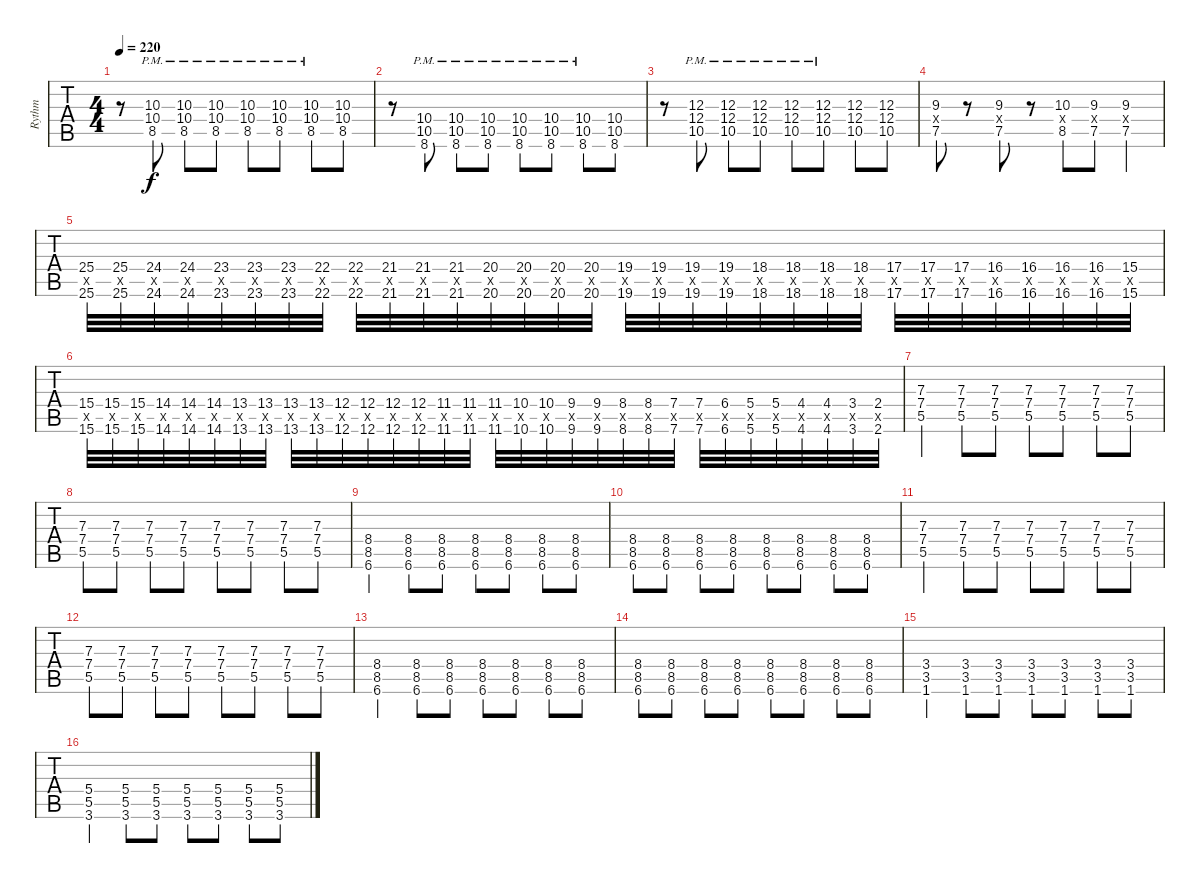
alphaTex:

\track ("Rythm" "Rythm") {instrument overdrivenguitar}
\staff {tabs}
\tuning (Eb4 Bb3 Gb3 Db3 Ab2 Eb2) {hide}
\ts (4 4)
\tempo 220
\clef g2
\ks c
r.8{dy f} (10.3{pm} 10.4{pm} 8.5{pm}).8 (10.3{pm} 10.4{pm} 8.5{pm}).8 (10.3{pm} 10.4{pm} 8.5{pm}).8 (10.3{pm} 10.4{pm} 8.5{pm}).8 (10.3{pm} 10.4{pm} 8.5{pm}).8 (10.3{pm} 10.4{pm} 8.5{pm}).8 (10.3 10.4 8.5).8 |
r.8 (10.4{pm} 10.5{pm} 8.6{pm}).8 (10.4{pm} 10.5{pm} 8.6{pm}).8 (10.4{pm} 10.5{pm} 8.6{pm}).8 (10.4{pm} 10.5{pm} 8.6{pm}).8 (10.4{pm} 10.5{pm} 8.6{pm}).8 (10.4{pm} 10.5{pm} 8.6{pm}).8 (10.4 10.5 8.6).8 |
r.8 (12.3{pm} 12.4{pm} 10.5{pm}).8 (12.3{pm} 12.4{pm} 10.5{pm}).8 (12.3{pm} 12.4{pm} 10.5{pm}).8 (12.3{pm} 12.4{pm} 10.5{pm}).8 (12.3{pm} 12.4{pm} 10.5{pm}).8 (12.3 12.4 10.5).8 (12.3 12.4 10.5).8 |
(9.3 0.4{x} 7.5).8 r.8 (9.3 0.4{x} 7.5).8 r.8 (10.3 0.4{x} 8.5).8 (9.3 0.4{x} 7.5).8 (9.3 9.4{x} 7.5).4 |
(25.4 0.5{x} 25.6).32 (25.4 0.5{x} 25.6).32 (24.4 0.5{x} 24.6).32 (24.4 0.5{x} 24.6).32 (23.4 0.5{x} 23.6).32 (23.4 0.5{x} 23.6).32 (23.4 0.5{x} 23.6).32 (22.4 0.5{x} 22.6).32 (22.4 0.5{x} 22.6).32 (21.4 0.5{x} 21.6).32 (21.4 0.5{x} 21.6).32 (21.4 0.5{x} 21.6).32 (20.4 0.5{x} 20.6).32 (20.4 0.5{x} 20.6).32 (20.4 0.5{x} 20.6).32 (20.4 0.5{x} 20.6).32 (19.4 0.5{x} 19.6).32 (19.4 0.5{x} 19.6).32 (19.4 0.5{x} 19.6).32 (19.4 0.5{x} 19.6).32 (18.4 0.5{x} 18.6).32 (18.4 0.5{x} 18.6).32 (18.4 0.5{x} 18.6).32 (18.4 0.5{x} 18.6).32 (17.4 0.5{x} 17.6).32 (17.4 0.5{x} 17.6).32 (17.4 0.5{x} 17.6).32 (16.4 0.5{x} 16.6).32 (16.4 0.5{x} 16.6).32 (16.4 0.5{x} 16.6).32 (16.4 0.5{x} 16.6).32 (15.4 0.5{x} 15.6).32 |
(15.4 0.5{x} 15.6).32 (15.4 0.5{x} 15.6).32 (15.4 0.5{x} 15.6).32 (14.4 0.5{x} 14.6).32 (14.4 0.5{x} 14.6).32 (14.4 0.5{x} 14.6).32 (13.4 0.5{x} 13.6).32 (13.4 0.5{x} 13.6).32 (13.4 0.5{x} 13.6).32 (13.4 0.5{x} 13.6).32 (12.4 0.5{x} 12.6).32 (12.4 0.5{x} 12.6).32 (12.4 0.5{x} 12.6).32 (12.4 0.5{x} 12.6).32 (11.4 0.5{x} 11.6).32 (11.4 0.5{x} 11.6).32 (11.4 0.5{x} 11.6).32 (10.4 0.5{x} 10.6).32 (10.4 0.5{x} 10.6).32 (9.4 0.5{x} 9.6).32 (9.4 0.5{x} 9.6).32 (8.4 0.5{x} 8.6).32 (8.4 0.5{x} 8.6).32 (7.4 0.5{x} 7.6).32 (7.4 0.5{x} 7.6).32 (6.4 0.5{x} 6.6).32 (5.4 0.5{x} 5.6).32 (5.4 0.5{x} 5.6).32 (4.4 0.5{x} 4.6).32 (4.4 0.5{x} 4.6).32 (3.4 0.5{x} 3.6).32 (2.4 0.5{x} 2.6).32 |
(7.3 7.4 5.5).4 (7.3 7.4 5.5).8 (7.3 7.4 5.5).8 (7.3 7.4 5.5).8 (7.3 7.4 5.5).8 (7.3 7.4 5.5).8 (7.3 7.4 5.5).8 |
(7.3 7.4 5.5).8 (7.3 7.4 5.5).8 (7.3 7.4 5.5).8 (7.3 7.4 5.5).8 (7.3 7.4 5.5).8 (7.3 7.4 5.5).8 (7.3 7.4 5.5).8 (7.3 7.4 5.5).8 |
(8.4 8.5 6.6).4 (8.4 8.5 6.6).8 (8.4 8.5 6.6).8 (8.4 8.5 6.6).8 (8.4 8.5 6.6).8 (8.4 8.5 6.6).8 (8.4 8.5 6.6).8 |
(8.4 8.5 6.6).8 (8.4 8.5 6.6).8 (8.4 8.5 6.6).8 (8.4 8.5 6.6).8 (8.4 8.5 6.6).8 (8.4 8.5 6.6).8 (8.4 8.5 6.6).8 (8.4 8.5 6.6).8 |
(7.3 7.4 5.5).4 (7.3 7.4 5.5).8 (7.3 7.4 5.5).8 (7.3 7.4 5.5).8 (7.3 7.4 5.5).8 (7.3 7.4 5.5).8 (7.3 7.4 5.5).8 |
(7.3 7.4 5.5).8 (7.3 7.4 5.5).8 (7.3 7.4 5.5).8 (7.3 7.4 5.5).8 (7.3 7.4 5.5).8 (7.3 7.4 5.5).8 (7.3 7.4 5.5).8 (7.3 7.4 5.5).8 |
(8.4 8.5 6.6).4 (8.4 8.5 6.6).8 (8.4 8.5 6.6).8 (8.4 8.5 6.6).8 (8.4 8.5 6.6).8 (8.4 8.5 6.6).8 (8.4 8.5 6.6).8 |
(8.4 8.5 6.6).8 (8.4 8.5 6.6).8 (8.4 8.5 6.6).8 (8.4 8.5 6.6).8 (8.4 8.5 6.6).8 (8.4 8.5 6.6).8 (8.4 8.5 6.6).8 (8.4 8.5 6.6).8 |
(3.4 3.5 1.6).4 (3.4 3.5 1.6).8 (3.4 3.5 1.6).8 (3.4 3.5 1.6).8 (3.4 3.5 1.6).8 (3.4 3.5 1.6).8 (3.4 3.5 1.6).8 |
(5.4 5.5 3.6).4 (5.4 5.5 3.6).8 (5.4 5.5 3.6).8 (5.4 5.5 3.6).8 (5.4 5.5 3.6).8 (5.4 5.5 3.6).8 (5.4 5.5 3.6).8
